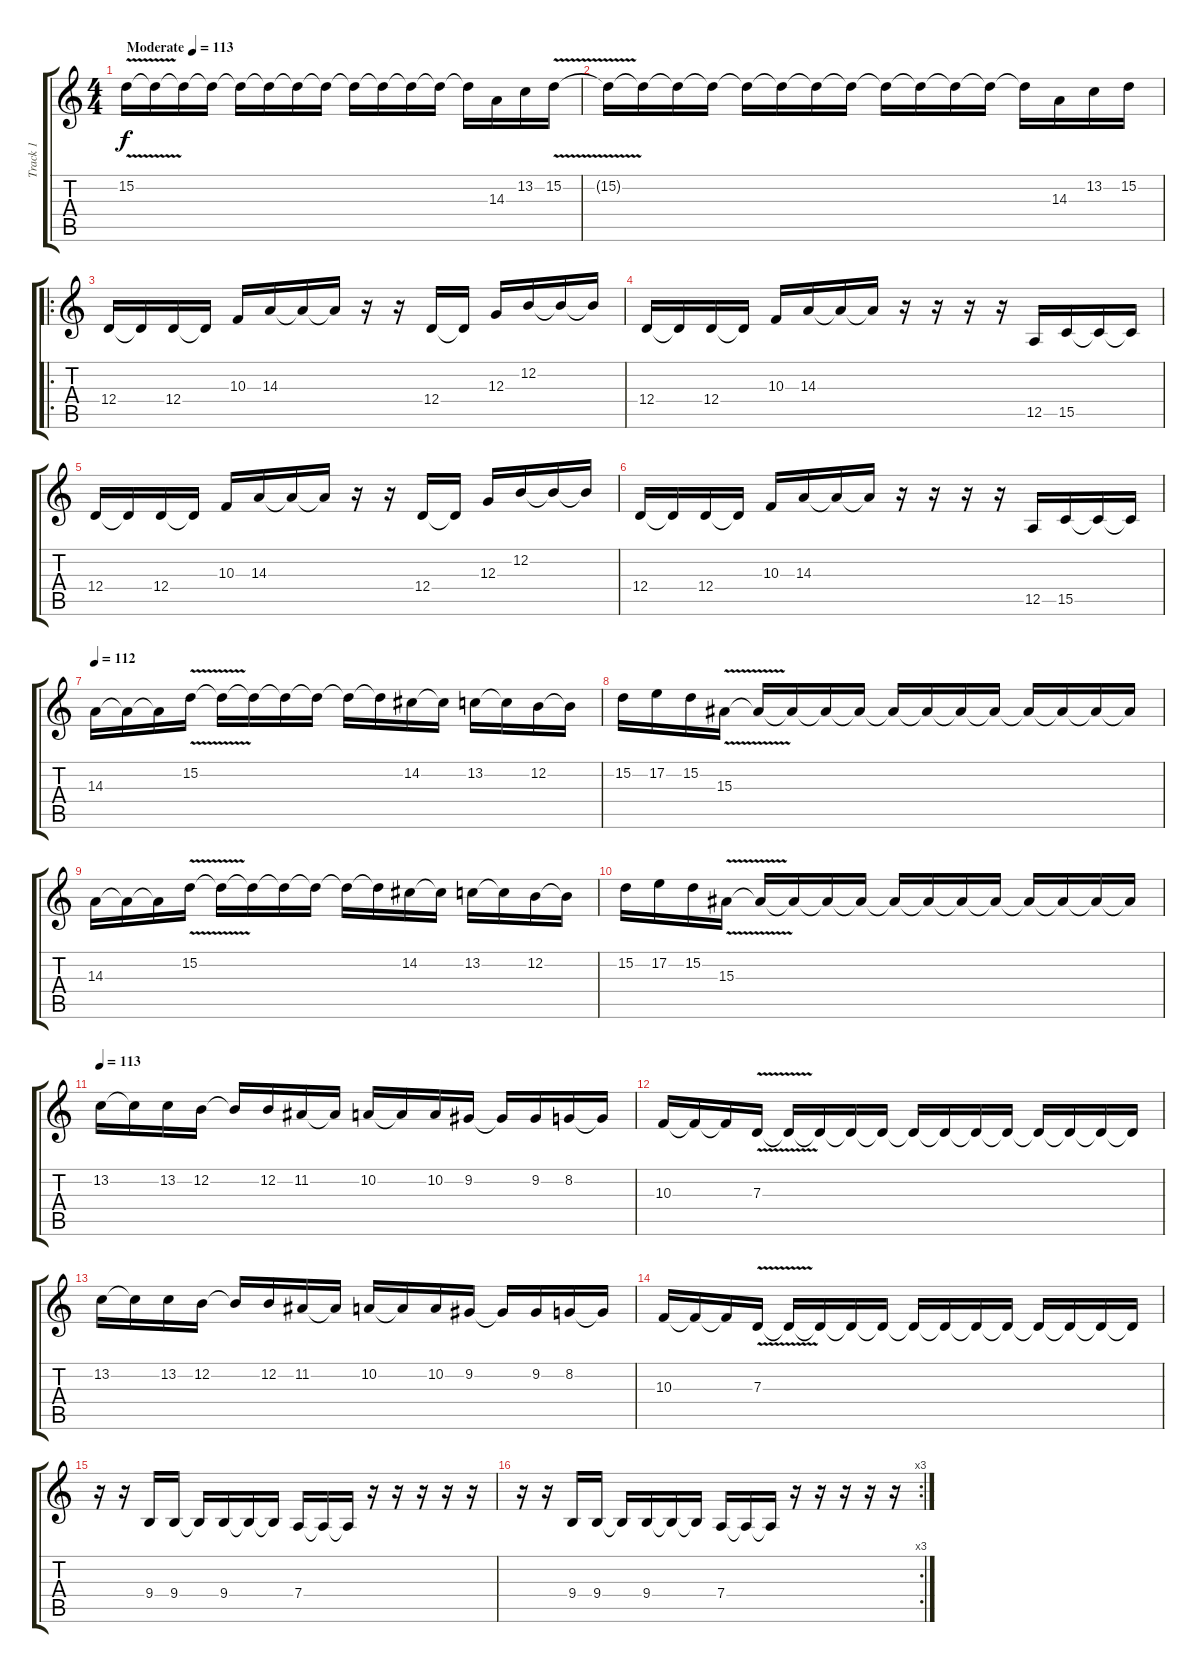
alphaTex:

\track ("Track 1" "Track 1") {instrument lead5charang}
\staff {score tabs}
\tuning (E4 B3 G3 D3 A2 E2) {hide}
\ts (4 4)
\tempo (113 "Moderate")
\clef g2
\ks c
15.2{v}.16{dy f instrument lead5charang} 15.2{t}.16 15.2{t}.16 15.2{t}.16 15.2{t}.16 15.2{t}.16 15.2{t}.16 15.2{t}.16 15.2{t}.16 15.2{t}.16 15.2{t}.16 15.2{t}.16 15.2{t}.16 14.3.16 13.2.16 15.2{v}.16 |
15.2{t}.16 15.2{t}.16 15.2{t}.16 15.2{t}.16 15.2{t}.16 15.2{t}.16 15.2{t}.16 15.2{t}.16 15.2{t}.16 15.2{t}.16 15.2{t}.16 15.2{t}.16 15.2{t}.16 14.3.16 13.2.16 15.2.16 |
\ro
12.4.16 12.4{t}.16 12.4.16 12.4{t}.16 10.3.16 14.3.16 14.3{t}.16 14.3{t}.16 r.16 r.16 12.4.16 12.4{t}.16 12.3.16 12.2.16 12.2{t}.16 12.2{t}.16 |
12.4.16 12.4{t}.16 12.4.16 12.4{t}.16 10.3.16 14.3.16 14.3{t}.16 14.3{t}.16 r.16 r.16 r.16 r.16 12.5.16 15.5.16 15.5{t}.16 15.5{t}.16 |
12.4.16 12.4{t}.16 12.4.16 12.4{t}.16 10.3.16 14.3.16 14.3{t}.16 14.3{t}.16 r.16 r.16 12.4.16 12.4{t}.16 12.3.16 12.2.16 12.2{t}.16 12.2{t}.16 |
12.4.16 12.4{t}.16 12.4.16 12.4{t}.16 10.3.16 14.3.16 14.3{t}.16 14.3{t}.16 r.16 r.16 r.16 r.16 12.5.16 15.5.16 15.5{t}.16 15.5{t}.16 |
\tempo 112
14.3.16 14.3{t}.16 14.3{t}.16 15.2{v}.16 15.2{t}.16 15.2{t}.16 15.2{t}.16 15.2{t}.16 15.2{t}.16 15.2{t}.16 14.2.16 14.2{t}.16 13.2.16 13.2{t}.16 12.2.16 12.2{t}.16 |
15.2.16 17.2.16 15.2.16 15.3{v}.16 15.3{t}.16 15.3{t}.16 15.3{t}.16 15.3{t}.16 15.3{t}.16 15.3{t}.16 15.3{t}.16 15.3{t}.16 15.3{t}.16 15.3{t}.16 15.3{t}.16 15.3{t}.16 |
14.3.16 14.3{t}.16 14.3{t}.16 15.2{v}.16 15.2{t}.16 15.2{t}.16 15.2{t}.16 15.2{t}.16 15.2{t}.16 15.2{t}.16 14.2.16 14.2{t}.16 13.2.16 13.2{t}.16 12.2.16 12.2{t}.16 |
15.2.16 17.2.16 15.2.16 15.3{v}.16 15.3{t}.16 15.3{t}.16 15.3{t}.16 15.3{t}.16 15.3{t}.16 15.3{t}.16 15.3{t}.16 15.3{t}.16 15.3{t}.16 15.3{t}.16 15.3{t}.16 15.3{t}.16 |
\tempo 113
13.2.16 13.2{t}.16 13.2.16 12.2.16 12.2{t}.16 12.2.16 11.2.16 11.2{t}.16 10.2.16 10.2{t}.16 10.2.16 9.2.16 9.2{t}.16 9.2.16 8.2.16 8.2{t}.16 |
10.3.16 10.3{t}.16 10.3{t}.16 7.3{v}.16 7.3{t}.16 7.3{t}.16 7.3{t}.16 7.3{t}.16 7.3{t}.16 7.3{t}.16 7.3{t}.16 7.3{t}.16 7.3{t}.16 7.3{t}.16 7.3{t}.16 7.3{t}.16 |
13.2.16 13.2{t}.16 13.2.16 12.2.16 12.2{t}.16 12.2.16 11.2.16 11.2{t}.16 10.2.16 10.2{t}.16 10.2.16 9.2.16 9.2{t}.16 9.2.16 8.2.16 8.2{t}.16 |
10.3.16 10.3{t}.16 10.3{t}.16 7.3{v}.16 7.3{t}.16 7.3{t}.16 7.3{t}.16 7.3{t}.16 7.3{t}.16 7.3{t}.16 7.3{t}.16 7.3{t}.16 7.3{t}.16 7.3{t}.16 7.3{t}.16 7.3{t}.16 |
r.16 r.16 9.4.16 9.4.16 9.4{t}.16 9.4.16 9.4{t}.16 9.4{t}.16 7.4.16 7.4{t}.16 7.4{t}.16 r.16 r.16 r.16 r.16 r.16 |
\rc 3
r.16 r.16 9.4.16 9.4.16 9.4{t}.16 9.4.16 9.4{t}.16 9.4{t}.16 7.4.16 7.4{t}.16 7.4{t}.16 r.16 r.16 r.16 r.16 r.16
